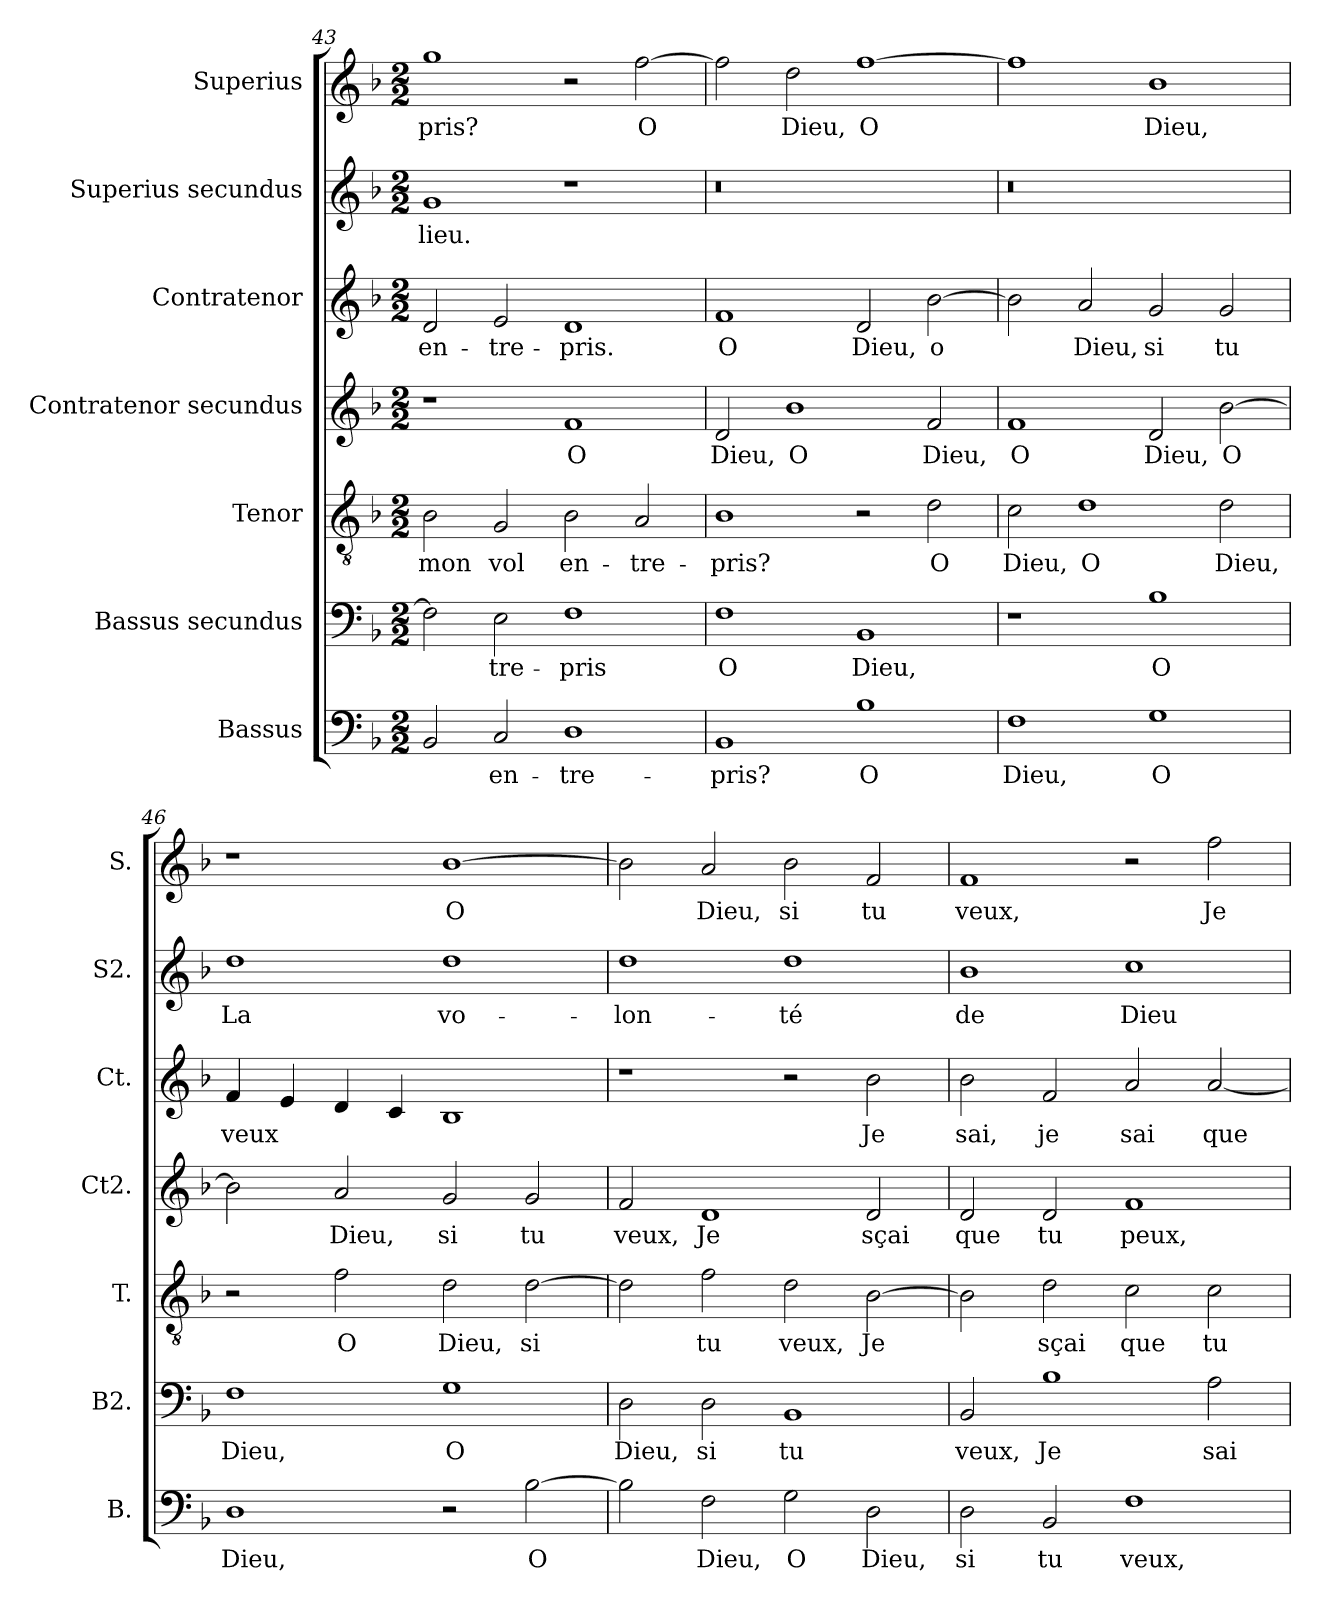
**kern	**text	**kern	**text	**kern	**text	**kern	**text	**kern	**text	**kern	**text	**kern	**text
*part7	*part7	*part6	*part6	*part5	*part5	*part4	*part4	*part3	*part3	*part2	*part2	*part1	*part1
*staff7	*staff7	*staff6	*staff6	*staff5	*staff5	*staff4	*staff4	*staff3	*staff3	*staff2	*staff2	*staff1	*staff1
*I"Bassus	*	*I"Bassus secundus	*	*I"Tenor	*	*I"Contratenor secundus	*	*I"Contratenor	*	*I"Superius secundus	*	*I"Superius	*
*I'B.	*	*I'B2.	*	*I'T.	*	*I'Ct2.	*	*I'Ct.	*	*I'S2.	*	*I'S.	*
!!LO:LB:g=z
*clefF4	*	*clefF4	*	*clefGv2	*	*clefG2	*	*clefG2	*	*clefG2	*	*clefG2	*
*	*	*	*	*ITrd7c12	*	*	*	*	*	*	*	*	*
*k[b-]	*	*k[b-]	*	*k[b-]	*	*k[b-]	*	*k[b-]	*	*k[b-]	*	*k[b-]	*
*F:	*	*F:	*	*F:	*	*F:	*	*F:	*	*F:	*	*F:	*
*M2/2	*	*M2/2	*	*M2/2	*	*M2/2	*	*M2/2	*	*M2/2	*	*M2/2	*
=43	=43	=43	=43	=43	=43	=43	=43	=43	=43	=43	=43	=43	=43
2BB-/	.	2F\]	.	2BB-\	mon	1r	.	2d/	en-	1g/	lieu.	1gg\	-pris?
2C/	en-	2E\	-tre-	2GG/	vol	.	.	2e/	-tre-	.	.	.	.
1D\	-tre-	1F\	-pris	2BB-\	en-	1f/	O	1d/	-pris.	1r	.	2r	.
.	.	.	.	2AA/	-tre-	.	.	.	.	.	.	[2ff\	O
=44	=44	=44	=44	=44	=44	=44	=44	=44	=44	=44	=44	=44	=44
!	!	!	!	!	!	!	!	!	!	!LO:N:vis=0	!	!	!
1BB-/	-pris?	1F\	O	1BB-\	-pris?	2d/	Dieu,	1f/	O	1r	.	2ff\]	.
.	.	.	.	.	.	1b-\	O	.	.	.	.	2dd\	Dieu,
1B-\	O	1BB-/	Dieu,	2r	.	.	.	2d/	Dieu,	1ryy	.	[1ff\	O
.	.	.	.	2D\	O	2f/	Dieu,	[2b-\	o	.	.	.	.
=45	=45	=45	=45	=45	=45	=45	=45	=45	=45	=45	=45	=45	=45
!	!	!	!	!	!	!	!	!	!	!LO:N:vis=0	!	!	!
1F\	Dieu,	1r	.	2C\	Dieu,	1f/	O	2b-\]	.	1r	.	1ff\]	.
.	.	.	.	1D\	O	.	.	2a/	Dieu,	.	.	.	.
1G\	O	1B-\	O	.	.	2d/	Dieu,	2g/	si	1ryy	.	1b-\	Dieu,
.	.	.	.	2D\	Dieu,	[2b-\	O	2g/	tu	.	.	.	.
=46	=46	=46	=46	=46	=46	=46	=46	=46	=46	=46	=46	=46	=46
1D\	Dieu,	1F\	Dieu,	2r	.	2b-\]	.	4f/	veux	1dd\	La	1r	.
.	.	.	.	.	.	.	.	4e/	.	.	.	.	.
.	.	.	.	2F\	O	2a/	Dieu,	4d/	.	.	.	.	.
.	.	.	.	.	.	.	.	4c/	.	.	.	.	.
2r	.	1G\	O	2D\	Dieu,	2g/	si	1B-/	.	1dd\	vo-	[1b-\	O
[2B-\	O	.	.	[2D\	si	2g/	tu	.	.	.	.	.	.
!!LO:PB:g=z
=47	=47	=47	=47	=47	=47	=47	=47	=47	=47	=47	=47	=47	=47
2B-\]	.	2D\	Dieu,	2D\]	.	2f/	veux,	1r	.	1dd\	-lon-	2b-\]	.
2F\	Dieu,	2D\	si	2F\	tu	1d/	Je	.	.	.	.	2a/	Dieu,
2G\	O	1BB-/	tu	2D\	veux,	.	.	2r	.	1dd\	-té	2b-\	si
2D\	Dieu,	.	.	[2BB-\	Je	2d/	sçai	2b-\	Je	.	.	2f/	tu
=48	=48	=48	=48	=48	=48	=48	=48	=48	=48	=48	=48	=48	=48
2D\	si	2BB-/	veux,	2BB-\]	.	2d/	que	2b-\	sai,	1b-\	de	1f/	veux,
2BB-/	tu	1B-\	Je	2D\	sçai	2d/	tu	2f/	je	.	.	.	.
1F\	veux,	.	.	2C\	que	1f/	peux,	2a/	sai	1cc\	Dieu	2r	.
.	.	2A\	sai	2C\	tu	.	.	[2a/	que	.	.	2ff\	Je
=	=	=	=	=	=	=	=	=	=	=	=	=	=
*-	*-	*-	*-	*-	*-	*-	*-	*-	*-	*-	*-	*-	*-
